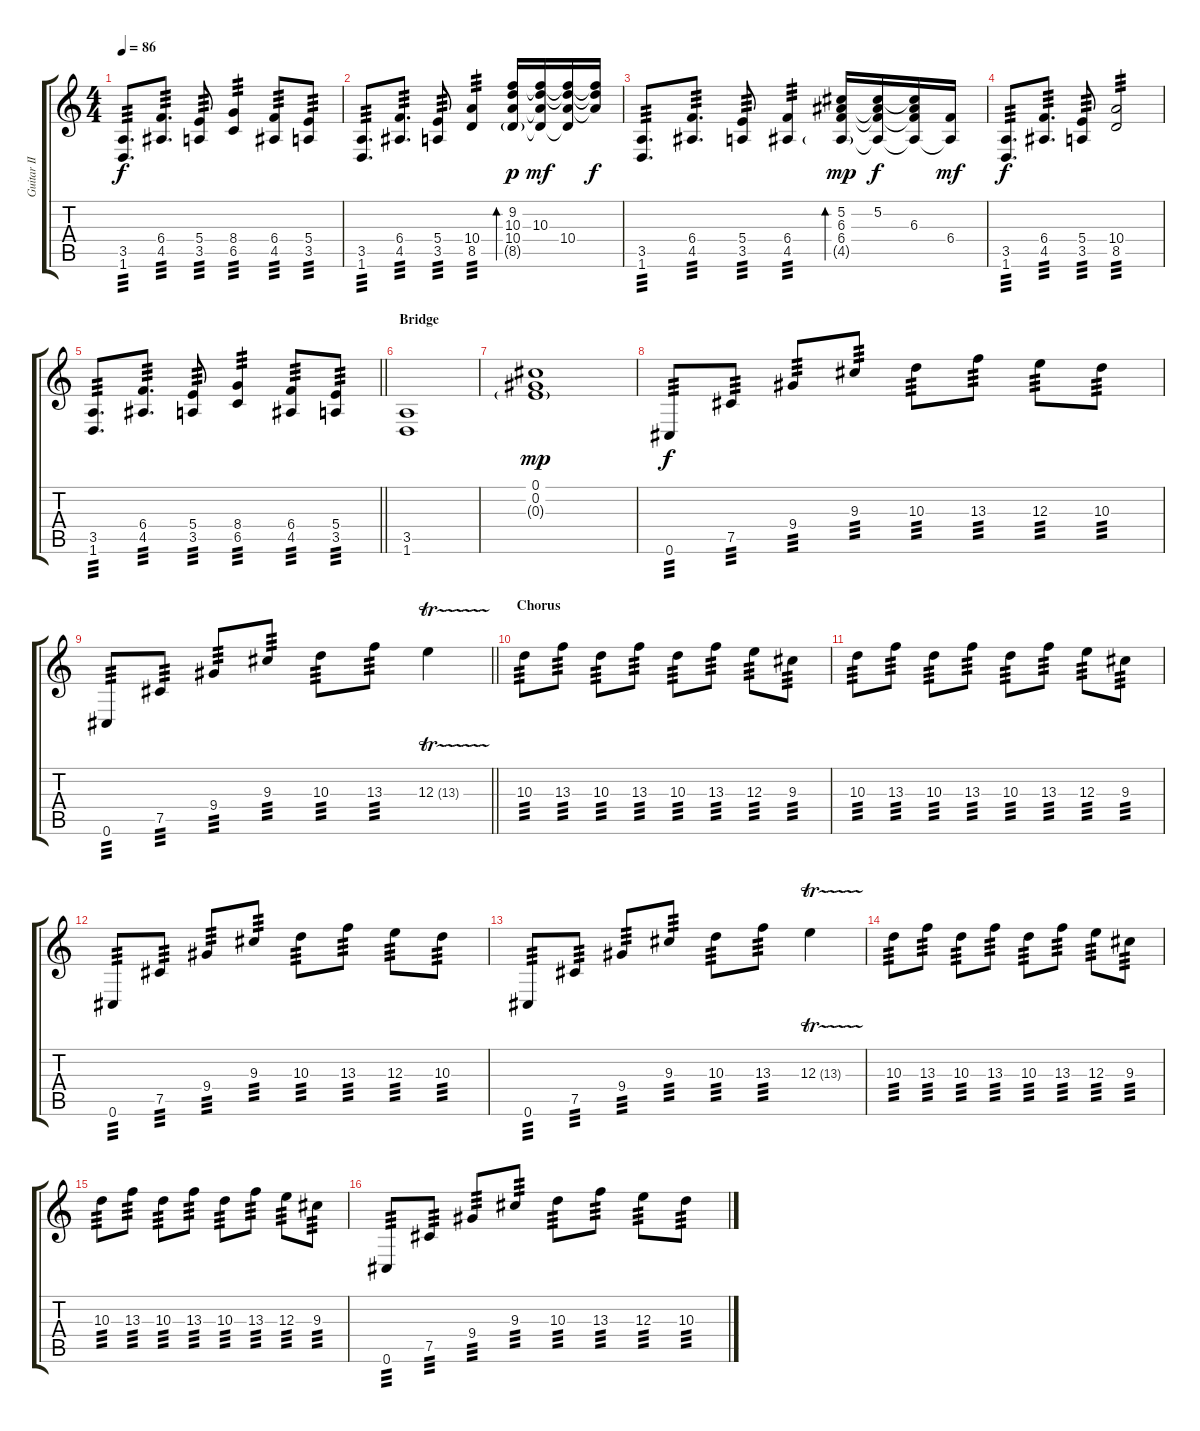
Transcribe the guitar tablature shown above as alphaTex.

\track ("Guitar II" "Guitar II") {instrument distortionguitar}
\staff {score tabs}
\tuning (Db4 Ab3 E3 B2 Gb2 Db2) {hide}
\ts (4 4)
\tempo 86
\clef g2
\ks c
(3.5 1.6).8{d tp 3 dy f} (6.4 4.5).8{d tp 3} (5.4 3.5).8{tp 3} (8.4 6.5).4{tp 3} (6.4 4.5).8{tp 3} (5.4 3.5).8{tp 3} |
(3.5 1.6).8{d tp 3} (6.4 4.5).8{d tp 3} (5.4 3.5).8{tp 3} (10.4 8.5).4{tp 3} (9.2 10.3 10.4 8.5{g}).16{bd 240 dy p} (9.2{t} 10.3 10.4{t} 8.5{t}).16{dy mf} (9.2{t} 10.3{t} 10.4 8.5{t}).16 (9.2{t} 10.3{t} 10.4{t}).16{dy f} |
(3.5 1.6).8{d tp 3} (6.4 4.5).8{d tp 3} (5.4 3.5).8{tp 3} (6.4 4.5).4{tp 3} (5.2 6.3 6.4 4.5{g}).16{bd 240 dy mp} (5.2 6.3{t} 6.4{t} 4.5{t}).16{dy f} (5.2{t} 6.3 6.4{t} 4.5{t}).16 (6.4 4.5{t}).16{dy mf} |
(3.5 1.6).8{d tp 3 dy f} (6.4 4.5).8{d tp 3} (5.4 3.5).8{tp 3} (10.4 8.5).2{tp 3} |
\barLineRight lightlight
(3.5 1.6).8{d tp 3} (6.4 4.5).8{d tp 3} (5.4 3.5).8{tp 3} (8.4 6.5).4{tp 3} (6.4 4.5).8{tp 3} (5.4 3.5).8{tp 3} |
\section ("" "Bridge")
(3.5 1.6).1 |
(0.1 0.2 0.3{g}).1{dy mp} |
0.6.8{tp 3 dy f} 7.5.8{tp 3} 9.4.8{tp 3} 9.3.8{tp 3} 10.3.8{tp 3} 13.3.8{tp 3} 12.3.8{tp 3} 10.3.8{tp 3} |
\barLineRight lightlight
0.6.8{tp 3} 7.5.8{tp 3} 9.4.8{tp 3} 9.3.8{tp 3} 10.3.8{tp 3} 13.3.8{tp 3} 12.3{tr (13 32)}.4 |
\section ("" "Chorus")
10.3.8{tp 3} 13.3.8{tp 3} 10.3.8{tp 3} 13.3.8{tp 3} 10.3.8{tp 3} 13.3.8{tp 3} 12.3.8{tp 3} 9.3.8{tp 3} |
10.3.8{tp 3} 13.3.8{tp 3} 10.3.8{tp 3} 13.3.8{tp 3} 10.3.8{tp 3} 13.3.8{tp 3} 12.3.8{tp 3} 9.3.8{tp 3} |
0.6.8{tp 3} 7.5.8{tp 3} 9.4.8{tp 3} 9.3.8{tp 3} 10.3.8{tp 3} 13.3.8{tp 3} 12.3.8{tp 3} 10.3.8{tp 3} |
0.6.8{tp 3} 7.5.8{tp 3} 9.4.8{tp 3} 9.3.8{tp 3} 10.3.8{tp 3} 13.3.8{tp 3} 12.3{tr (13 32)}.4 |
10.3.8{tp 3} 13.3.8{tp 3} 10.3.8{tp 3} 13.3.8{tp 3} 10.3.8{tp 3} 13.3.8{tp 3} 12.3.8{tp 3} 9.3.8{tp 3} |
10.3.8{tp 3} 13.3.8{tp 3} 10.3.8{tp 3} 13.3.8{tp 3} 10.3.8{tp 3} 13.3.8{tp 3} 12.3.8{tp 3} 9.3.8{tp 3} |
0.6.8{tp 3} 7.5.8{tp 3} 9.4.8{tp 3} 9.3.8{tp 3} 10.3.8{tp 3} 13.3.8{tp 3} 12.3.8{tp 3} 10.3.8{tp 3}
